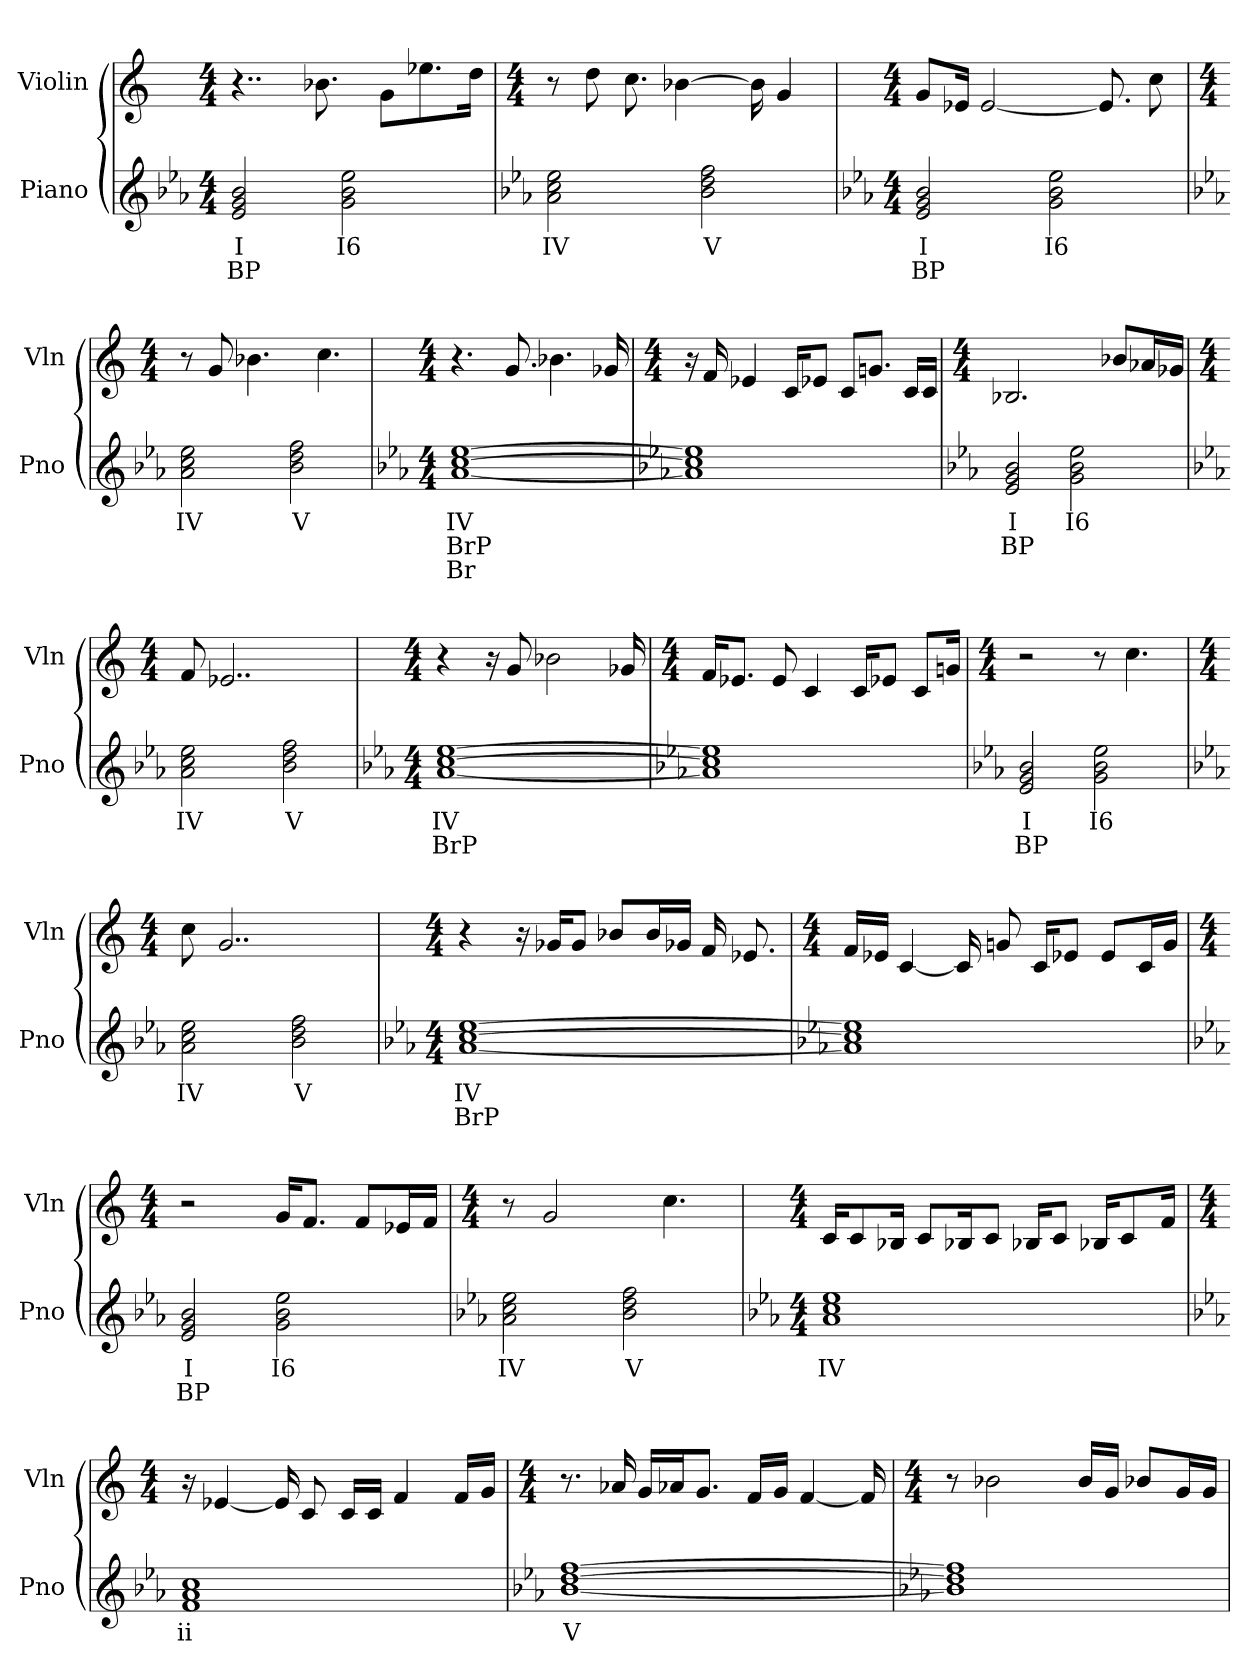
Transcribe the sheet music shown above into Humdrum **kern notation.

**kern	**text	**text	**text	**kern
*part2	*part2	*part2	*part2	*part1
*staff2	*staff2	*staff2	*staff2	*staff1
*I"Piano	*	*	*	*I"Violin
*I'Pno	*	*	*	*I'Vln
*k[b-e-a-]	*	*	*	*
*E-:	*	*	*	*
*M4/4	*	*	*	*M4/4
=	=	=	=	=
2e- 2g 2b-	I	BP	.	4..r
.	.	.	.	8.b-X
2g 2b- 2ee-	I6	.	.	.
.	.	.	.	8gL
.	.	.	.	8.ee-X
.	.	.	.	16ddJk
=	=	=	=	=
*k[b-e-a-]	*	*	*	*
*E-:	*	*	*	*
*	*	*	*	*M4/4
2a- 2cc 2ee-	IV	.	.	8r
.	.	.	.	8dd
.	.	.	.	8.cc
.	.	.	.	[4b-X
2b- 2dd 2ff	V	.	.	.
.	.	.	.	16b-]
.	.	.	.	4g
=	=	=	=	=
*k[b-e-a-]	*	*	*	*
*E-:	*	*	*	*
*M4/4	*	*	*	*M4/4
2e- 2g 2b-	I	BP	.	8gL
.	.	.	.	16e-XJk
.	.	.	.	[2e-
2g 2b- 2ee-	I6	.	.	.
.	.	.	.	8.e-]
.	.	.	.	8cc
=	=	=	=	=
*k[b-e-a-]	*	*	*	*
*E-:	*	*	*	*
*	*	*	*	*M4/4
2a- 2cc 2ee-	IV	.	.	8r
.	.	.	.	8g
.	.	.	.	4.b-X
2b- 2dd 2ff	V	.	.	.
.	.	.	.	4.cc
=	=	=	=	=
*k[b-e-a-]	*	*	*	*
*E-:	*	*	*	*
*M4/4	*	*	*	*M4/4
[1a- [1cc [1ee-	IV	BrP	Br	4.r
.	.	.	.	8.g
.	.	.	.	4.b-X
.	.	.	.	16g-X
=	=	=	=	=
*k[b-e-a-]	*	*	*	*
*E-:	*	*	*	*
*	*	*	*	*M4/4
1a-] 1cc] 1ee-]	.	.	.	16r
.	.	.	.	16f
.	.	.	.	4e-X
.	.	.	.	16cKL
.	.	.	.	8e-XJ
.	.	.	.	8cL
.	.	.	.	8.gnJ
.	.	.	.	16cLL
.	.	.	.	16cJJ
=	=	=	=	=
*k[b-e-a-]	*	*	*	*
*E-:	*	*	*	*
*	*	*	*	*M4/4
2e- 2g 2b-	I	BP	.	2.B-X
2g 2b- 2ee-	I6	.	.	.
.	.	.	.	8b-XL
.	.	.	.	16a-XL
.	.	.	.	16g-XJJ
=	=	=	=	=
*k[b-e-a-]	*	*	*	*
*E-:	*	*	*	*
*	*	*	*	*M4/4
2a- 2cc 2ee-	IV	.	.	8f
.	.	.	.	2..e-X
2b- 2dd 2ff	V	.	.	.
=	=	=	=	=
*k[b-e-a-]	*	*	*	*
*E-:	*	*	*	*
*M4/4	*	*	*	*M4/4
[1a- [1cc [1ee-	IV	BrP	.	4r
.	.	.	.	16r
.	.	.	.	8g
.	.	.	.	2b-X
.	.	.	.	16g-X
=	=	=	=	=
*k[b-e-a-]	*	*	*	*
*E-:	*	*	*	*
*	*	*	*	*M4/4
1a-] 1cc] 1ee-]	.	.	.	16fKL
.	.	.	.	8.e-XJ
.	.	.	.	8e-
.	.	.	.	4c
.	.	.	.	16cKL
.	.	.	.	8e-XJ
.	.	.	.	8cL
.	.	.	.	16gnJk
=	=	=	=	=
*k[b-e-a-]	*	*	*	*
*E-:	*	*	*	*
*	*	*	*	*M4/4
2e- 2g 2b-	I	BP	.	2r
2g 2b- 2ee-	I6	.	.	8r
.	.	.	.	4.cc
=	=	=	=	=
*k[b-e-a-]	*	*	*	*
*E-:	*	*	*	*
*	*	*	*	*M4/4
2a- 2cc 2ee-	IV	.	.	8cc
.	.	.	.	2..g
2b- 2dd 2ff	V	.	.	.
=	=	=	=	=
*k[b-e-a-]	*	*	*	*
*E-:	*	*	*	*
*M4/4	*	*	*	*M4/4
[1a- [1cc [1ee-	IV	BrP	.	4r
.	.	.	.	16r
.	.	.	.	16g-XKL
.	.	.	.	8g-J
.	.	.	.	8b-XL
.	.	.	.	16b-L
.	.	.	.	16g-XJJ
.	.	.	.	16fLL
.	.	.	.	8.e-XJ
=	=	=	=	=
*k[b-e-a-]	*	*	*	*
*E-:	*	*	*	*
*	*	*	*	*M4/4
1a-] 1cc] 1ee-]	.	.	.	16fLL
.	.	.	.	16e-XJJ
.	.	.	.	[4c
.	.	.	.	16c]
.	.	.	.	8gn
.	.	.	.	16cKL
.	.	.	.	8e-XJ
.	.	.	.	8e-L
.	.	.	.	16cL
.	.	.	.	16gJJ
=	=	=	=	=
*k[b-e-a-]	*	*	*	*
*E-:	*	*	*	*
*	*	*	*	*M4/4
2e- 2g 2b-	I	BP	.	2r
2g 2b- 2ee-	I6	.	.	16gKL
.	.	.	.	8.fJ
.	.	.	.	8fL
.	.	.	.	16e-XL
.	.	.	.	16fJJ
=	=	=	=	=
*k[b-e-a-]	*	*	*	*
*E-:	*	*	*	*
*	*	*	*	*M4/4
2a- 2cc 2ee-	IV	.	.	8r
.	.	.	.	2g
2b- 2dd 2ff	V	.	.	.
.	.	.	.	4.cc
=	=	=	=	=
*k[b-e-a-]	*	*	*	*
*E-:	*	*	*	*
*M4/4	*	*	*	*M4/4
1a- 1cc 1ee-	IV	.	.	16cKL
.	.	.	.	8c
.	.	.	.	16B-XJk
.	.	.	.	8cL
.	.	.	.	16B-XK
.	.	.	.	8cJ
.	.	.	.	16B-XKL
.	.	.	.	8cJ
.	.	.	.	16B-XKL
.	.	.	.	8c
.	.	.	.	16fJk
=	=	=	=	=
*k[b-e-a-]	*	*	*	*
*E-:	*	*	*	*
*	*	*	*	*M4/4
1f 1a- 1cc	ii	.	.	16r
.	.	.	.	[4e-X
.	.	.	.	16e-]
.	.	.	.	8c
.	.	.	.	16cLL
.	.	.	.	16cJJ
.	.	.	.	4f
.	.	.	.	16fLL
.	.	.	.	16gJJ
=	=	=	=	=
*k[b-e-a-]	*	*	*	*
*E-:	*	*	*	*
*	*	*	*	*M4/4
[1b- [1dd [1ff	V	.	.	8.r
.	.	.	.	16a-X
.	.	.	.	16gLL
.	.	.	.	16a-XJ
.	.	.	.	8.gJ
.	.	.	.	16fLL
.	.	.	.	16gJJ
.	.	.	.	[4f
.	.	.	.	16f]
=	=	=	=	=
*k[b-e-a-]	*	*	*	*
*E-:	*	*	*	*
*	*	*	*	*M4/4
1b-] 1dd] 1ff]	.	.	.	8r
.	.	.	.	2b-X
.	.	.	.	16b-LL
.	.	.	.	16gJJ
.	.	.	.	8b-XL
.	.	.	.	16gL
.	.	.	.	16gJJ
=	=	=	=	=
*-	*-	*-	*-	*-
